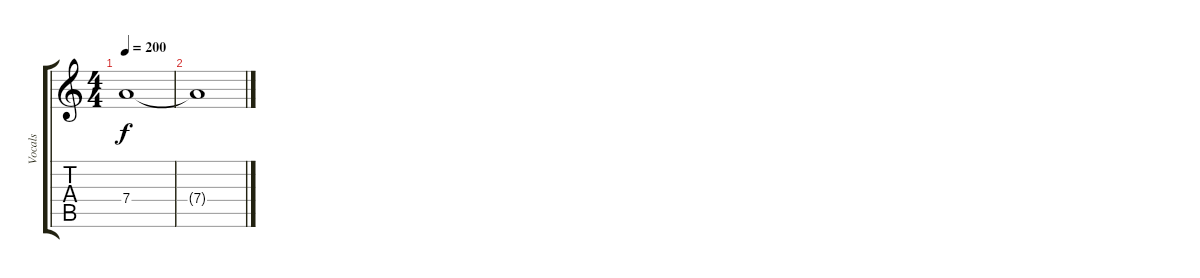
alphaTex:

\track ("Vocals" "Vocals") {instrument distortionguitar}
\staff {score tabs}
\tuning (E4 B3 G3 D3 A2 E2) {hide}
\ts (4 4)
\tempo 200
\clef g2
\ks c
7.4.1{dy f} |
7.4{t}.1
